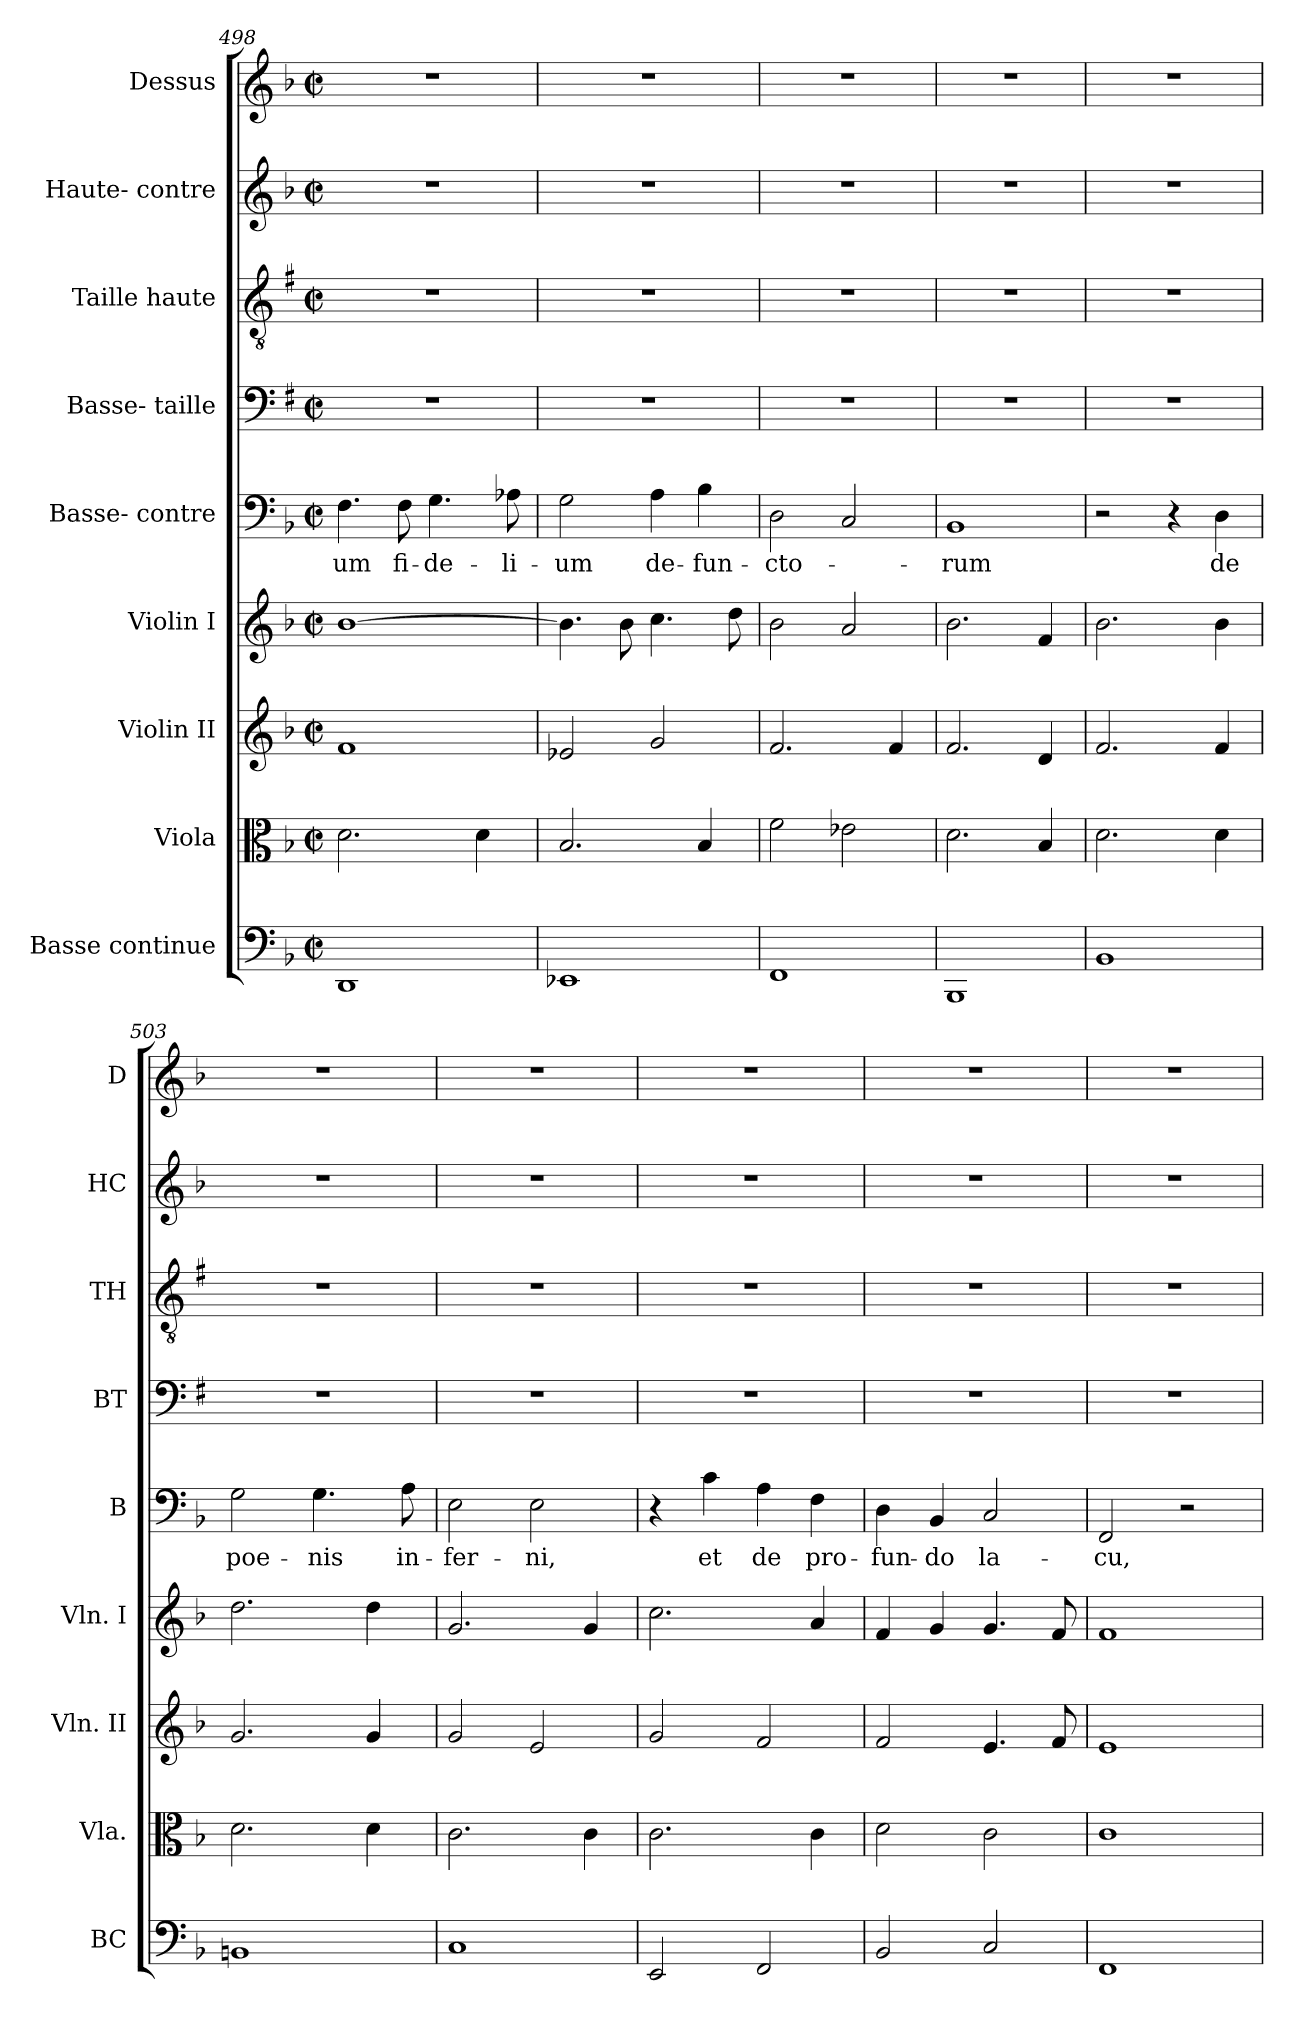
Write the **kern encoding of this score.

**kern	**kern	**kern	**kern	**kern	**text	**kern	**kern	**kern	**kern
*part9	*part8	*part7	*part6	*part5	*part5	*part4	*part3	*part2	*part1
*staff9	*staff8	*staff7	*staff6	*staff5	*staff5	*staff4	*staff3	*staff2	*staff1
*I"Basse  continue	*I"Viola	*I"Violin II	*I"Violin I	*I"Basse- contre	*	*I"Basse- taille	*I"Taille haute	*I"Haute- contre	*I"Dessus
*I'BC	*I'Vla.	*I'Vln. II	*I'Vln. I	*I'B	*	*I'BT	*I'TH	*I'HC	*I'D
*clefF4	*clefC3	*clefG2	*clefG2	*clefF4	*	*clefF4	*clefGv2	*clefG2	*clefG2
*	*	*	*	*	*	*ITrd1c2	*ITrd1c2	*	*
*k[b-]	*k[b-]	*k[b-]	*k[b-]	*k[b-]	*	*k[b-]	*k[b-]	*k[b-]	*k[b-]
*F:	*F:	*F:	*F:	*F:	*	*F:	*F:	*F:	*F:
*M2/2	*M2/2	*M2/2	*M2/2	*M2/2	*	*M2/2	*M2/2	*M2/2	*M2/2
*met(c|)	*met(c|)	*met(c|)	*met(c|)	*met(c|)	*	*met(c|)	*met(c|)	*met(c|)	*met(c|)
=498	=498	=498	=498	=498	=498	=498	=498	=498	=498
!	!	!	!	!	!LO:LY:b	!	!	!	!
1DD	2.d\	1f	[1b-	4.F\	-um	1r	1r	1r	1r
!	!	!	!	!	!LO:LY:b	!	!	!	!
.	.	.	.	8F\	fi-	.	.	.	.
!	!	!	!	!	!LO:LY:b	!	!	!	!
.	.	.	.	4.G\	-de-	.	.	.	.
.	4d\	.	.	.	.	.	.	.	.
!	!	!	!	!	!LO:LY:b	!	!	!	!
.	.	.	.	8A-X\	-li-	.	.	.	.
=499	=499	=499	=499	=499	=499	=499	=499	=499	=499
!	!	!	!	!	!LO:LY:b	!	!	!	!
1EE-X	2.B-/	2e-X/	4.b-\]	2G\	-um	1r	1r	1r	1r
.	.	.	8b-\	.	.	.	.	.	.
!	!	!	!	!	!LO:LY:b	!	!	!	!
.	.	2g/	4.cc\	4A\	de-	.	.	.	.
!	!	!	!	!	!LO:LY:b	!	!	!	!
.	4B-/	.	.	4B-\	-fun-	.	.	.	.
.	.	.	8dd\	.	.	.	.	.	.
=500	=500	=500	=500	=500	=500	=500	=500	=500	=500
!	!	!	!	!	!LO:LY:b	!	!	!	!
1FF	2f\	2.f/	2b-\	2D\	-cto-	1r	1r	1r	1r
.	2e-X\	.	2a>/	2C>/	.	.	.	.	.
.	.	4f/	.	.	.	.	.	.	.
=501	=501	=501	=501	=501	=501	=501	=501	=501	=501
!	!	!	!	!	!LO:LY:b	!	!	!	!
1BBB-	2.d\	2.f/	2.b-\	1BB-	-rum	1r	1r	1r	1r
.	4B-/	4d/	4f/	.	.	.	.	.	.
=502	=502	=502	=502	=502	=502	=502	=502	=502	=502
1BB-	2.d\	2.f/	2.b-\	2r	.	1r	1r	1r	1r
.	.	.	.	4r	.	.	.	.	.
!	!	!	!	!	!LO:LY:b	!	!	!	!
.	4d\	4f/	4b-\	4D\	de	.	.	.	.
=503	=503	=503	=503	=503	=503	=503	=503	=503	=503
!	!	!	!	!	!LO:LY:b	!	!	!	!
1BBn	2.d\	2.g/	2.dd\	2G\	poe-	1r	1r	1r	1r
!	!	!	!	!	!LO:LY:b	!	!	!	!
.	.	.	.	4.G\	-nis	.	.	.	.
.	4d\	4g/	4dd\	.	.	.	.	.	.
!	!	!	!	!	!LO:LY:b	!	!	!	!
.	.	.	.	8A\	in-	.	.	.	.
=504	=504	=504	=504	=504	=504	=504	=504	=504	=504
!	!	!	!	!	!LO:LY:b	!	!	!	!
1C	2.c\	2g/	2.g/	2E>\	-fer-	1r	1r	1r	1r
!	!	!	!	!	!LO:LY:b	!	!	!	!
.	.	2e/	.	2E\	-ni,	.	.	.	.
.	4c\	.	4g/	.	.	.	.	.	.
=505	=505	=505	=505	=505	=505	=505	=505	=505	=505
2EE/	2.c\	2g/	2.cc\	4r	.	1r	1r	1r	1r
!	!	!	!	!	!LO:LY:b	!	!	!	!
.	.	.	.	4c\	et	.	.	.	.
!	!	!	!	!	!LO:LY:b	!	!	!	!
2FF/	.	2f/	.	4A\	de	.	.	.	.
!	!	!	!	!	!LO:LY:b	!	!	!	!
.	4c\	.	4a/	4F\	pro-	.	.	.	.
!!LO:PB:g=z
=506	=506	=506	=506	=506	=506	=506	=506	=506	=506
!	!	!	!	!	!LO:LY:b	!	!	!	!
2BB-/	2d\	2f/	4f/	4D\	-fun-	1r	1r	1r	1r
!	!	!	!	!	!LO:LY:b	!	!	!	!
.	.	.	4g/	4BB-/	-do	.	.	.	.
!	!	!	!	!	!LO:LY:b	!	!	!	!
2C/	2c\	4.e/	4.g>/	2C/	la-	.	.	.	.
.	.	8f/	8f/	.	.	.	.	.	.
=507	=507	=507	=507	=507	=507	=507	=507	=507	=507
!	!	!	!	!	!LO:LY:b	!	!	!	!
1FF	1c	1e	1f	2FF/	-cu,	1r	1r	1r	1r
.	.	.	.	2r	.	.	.	.	.
=	=	=	=	=	=	=	=	=	=
*-	*-	*-	*-	*-	*-	*-	*-	*-	*-
